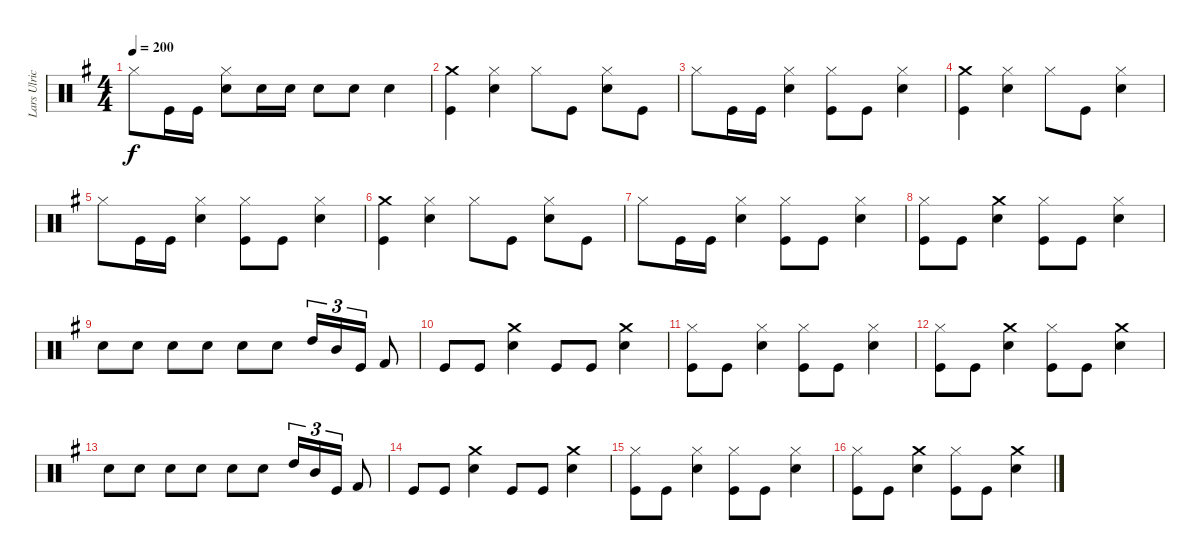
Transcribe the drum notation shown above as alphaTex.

\track ("Lars Ulrich" "Lars Ulric") {instrument percussion}
\staff {score}
\articulation defaults
\ts (4 4)
\tempo 200
\clef neutral
\ks g "Hi-Hat (closed)".8{dy f} "Kick (hit)".16 "Kick (hit)".16
("Snare (hit) 2" "Hi-Hat (closed)").8 "Snare (hit) 2".16 "Snare (hit) 2".16 "Snare (hit) 2".8 "Snare (hit) 2".8 "Snare (hit) 2".4 |
("Kick (hit)" "Crash medium (hit)").4 ("Hi-Hat (closed)" "Snare (hit) 2").4 "Hi-Hat (closed)".8 "Kick (hit)".8 ("Snare (hit) 2" "Hi-Hat (closed)").8 "Kick (hit)".8 |
"Hi-Hat (closed)".8 "Kick (hit)".16 "Kick (hit)".16 ("Snare (hit) 2" "Hi-Hat (closed)").4 ("Kick (hit)" "Hi-Hat (closed)").8 "Kick (hit)".8 ("Snare (hit) 2" "Hi-Hat (closed)").4 |
("Kick (hit)" "Crash medium (hit)").4 ("Hi-Hat (closed)" "Snare (hit) 2").4 "Hi-Hat (closed)".8 "Kick (hit)".8 ("Snare (hit) 2" "Hi-Hat (closed)").4 |
"Hi-Hat (closed)".8 "Kick (hit)".16 "Kick (hit)".16 ("Snare (hit) 2" "Hi-Hat (closed)").4 ("Kick (hit)" "Hi-Hat (closed)").8 "Kick (hit)".8 ("Hi-Hat (closed)" "Snare (hit) 2").4 |
("Kick (hit)" "Crash medium (hit)").4 ("Hi-Hat (closed)" "Snare (hit) 2").4 "Hi-Hat (closed)".8 "Kick (hit)".8 ("Snare (hit) 2" "Hi-Hat (closed)").8 "Kick (hit)".8 |
"Hi-Hat (closed)".8 "Kick (hit)".16 "Kick (hit)".16 ("Snare (hit) 2" "Hi-Hat (closed)").4 ("Kick (hit)" "Hi-Hat (closed)").8 "Kick (hit)".8 ("Snare (hit) 2" "Hi-Hat (closed)").4 |
("Kick (hit)" "Hi-Hat (closed)").8 "Kick (hit)".8 ("Snare (hit) 2" "Crash medium (hit)").4 ("Kick (hit)" "Hi-Hat (closed)").8 "Kick (hit)".8 ("Snare (hit) 2" "Hi-Hat (closed)").4 |
"Snare (hit) 2".8 "Snare (hit) 2".8 "Snare (hit) 2".8 "Snare (hit) 2".8 "Snare (hit) 2".8 "Snare (hit) 2".8 "High Tom (hit)".16{tu (3 2)} "Mid Tom (hit)".16{tu (3 2)} "Kick (hit)".16{tu (3 2)} "Kick (hit) 2".8 |
"Kick (hit)".8 "Kick (hit)".8 ("Crash medium (hit)" "Snare (hit) 2").4 "Kick (hit)".8 "Kick (hit)".8 ("Crash medium (hit)" "Snare (hit) 2").4 |
("Kick (hit)" "Hi-Hat (closed)").8 "Kick (hit)".8 ("Snare (hit) 2" "Hi-Hat (closed)").4 ("Kick (hit)" "Hi-Hat (closed)").8 "Kick (hit)".8 ("Snare (hit) 2" "Hi-Hat (closed)").4 |
("Kick (hit)" "Hi-Hat (closed)").8 "Kick (hit)".8 ("Snare (hit) 2" "Crash medium (hit)").4 ("Kick (hit)" "Hi-Hat (closed)").8 "Kick (hit)".8 ("Crash medium (hit)" "Snare (hit) 2").4 |
"Snare (hit) 2".8 "Snare (hit) 2".8 "Snare (hit) 2".8 "Snare (hit) 2".8 "Snare (hit) 2".8 "Snare (hit) 2".8 "High Tom (hit)".16{tu (3 2)} "Mid Tom (hit)".16{tu (3 2)} "Kick (hit)".16{tu (3 2)} "Kick (hit) 2".8 |
"Kick (hit)".8 "Kick (hit)".8 ("Crash medium (hit)" "Snare (hit) 2").4 "Kick (hit)".8 "Kick (hit)".8 ("Crash medium (hit)" "Snare (hit) 2").4 |
("Kick (hit)" "Hi-Hat (closed)").8 "Kick (hit)".8 ("Snare (hit) 2" "Hi-Hat (closed)").4 ("Kick (hit)" "Hi-Hat (closed)").8 "Kick (hit)".8 ("Snare (hit) 2" "Hi-Hat (closed)").4 |
("Kick (hit)" "Hi-Hat (closed)").8 "Kick (hit)".8 ("Snare (hit) 2" "Crash medium (hit)").4 ("Kick (hit)" "Hi-Hat (closed)").8 "Kick (hit)".8 ("Crash medium (hit)" "Snare (hit) 2").4
